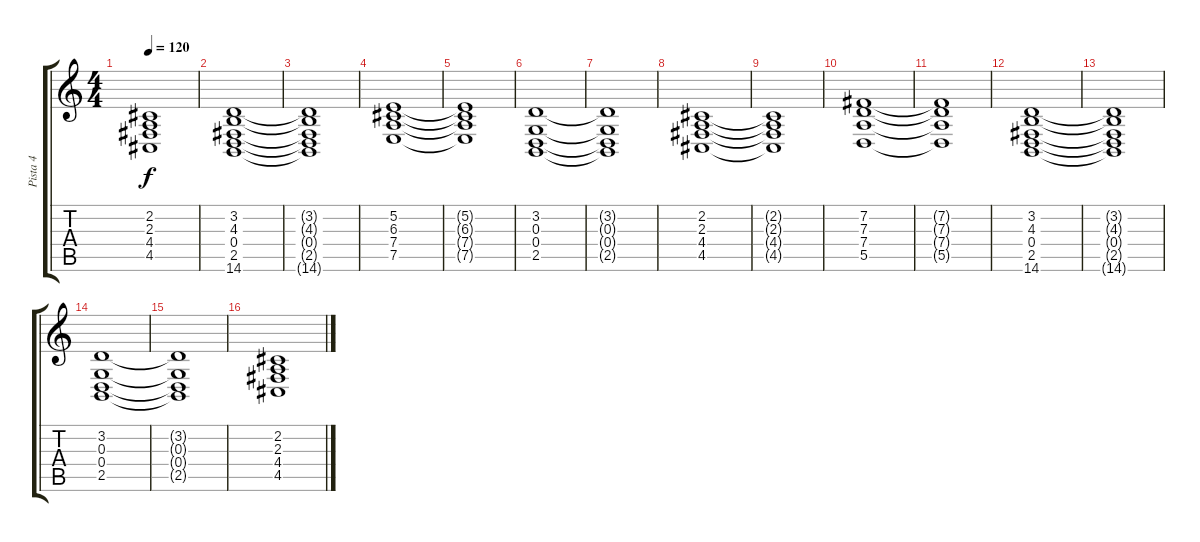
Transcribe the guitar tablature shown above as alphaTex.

\track ("Pista 4" "Pista 4") {instrument synthstrings2}
\staff {score tabs}
\tuning (E4 B3 G3 D3 A2 E2) {hide}
\ts (4 4)
\tempo 120
\clef g2
\ks c
(2.2{t} 2.3{t} 4.4{t} 4.5{t}).1{dy f} |
(3.2 4.3 0.4 2.5 14.6).1 |
(3.2{t} 4.3{t} 0.4{t} 2.5{t} 14.6{t}).1 |
(5.2 6.3 7.4 7.5).1 |
(5.2{t} 6.3{t} 7.4{t} 7.5{t}).1 |
(3.2 0.3 0.4 2.5).1 |
(3.2{t} 0.3{t} 0.4{t} 2.5{t}).1 |
(2.2 2.3 4.4 4.5).1 |
(2.2{t} 2.3{t} 4.4{t} 4.5{t}).1 |
(7.2 7.3 7.4 5.5).1 |
(7.2{t} 7.3{t} 7.4{t} 5.5{t}).1 |
(3.2 4.3 0.4 2.5 14.6).1 |
(3.2{t} 4.3{t} 0.4{t} 2.5{t} 14.6{t}).1 |
(3.2 0.3 0.4 2.5).1 |
(3.2{t} 0.3{t} 0.4{t} 2.5{t}).1 |
(2.2 2.3 4.4 4.5).1
